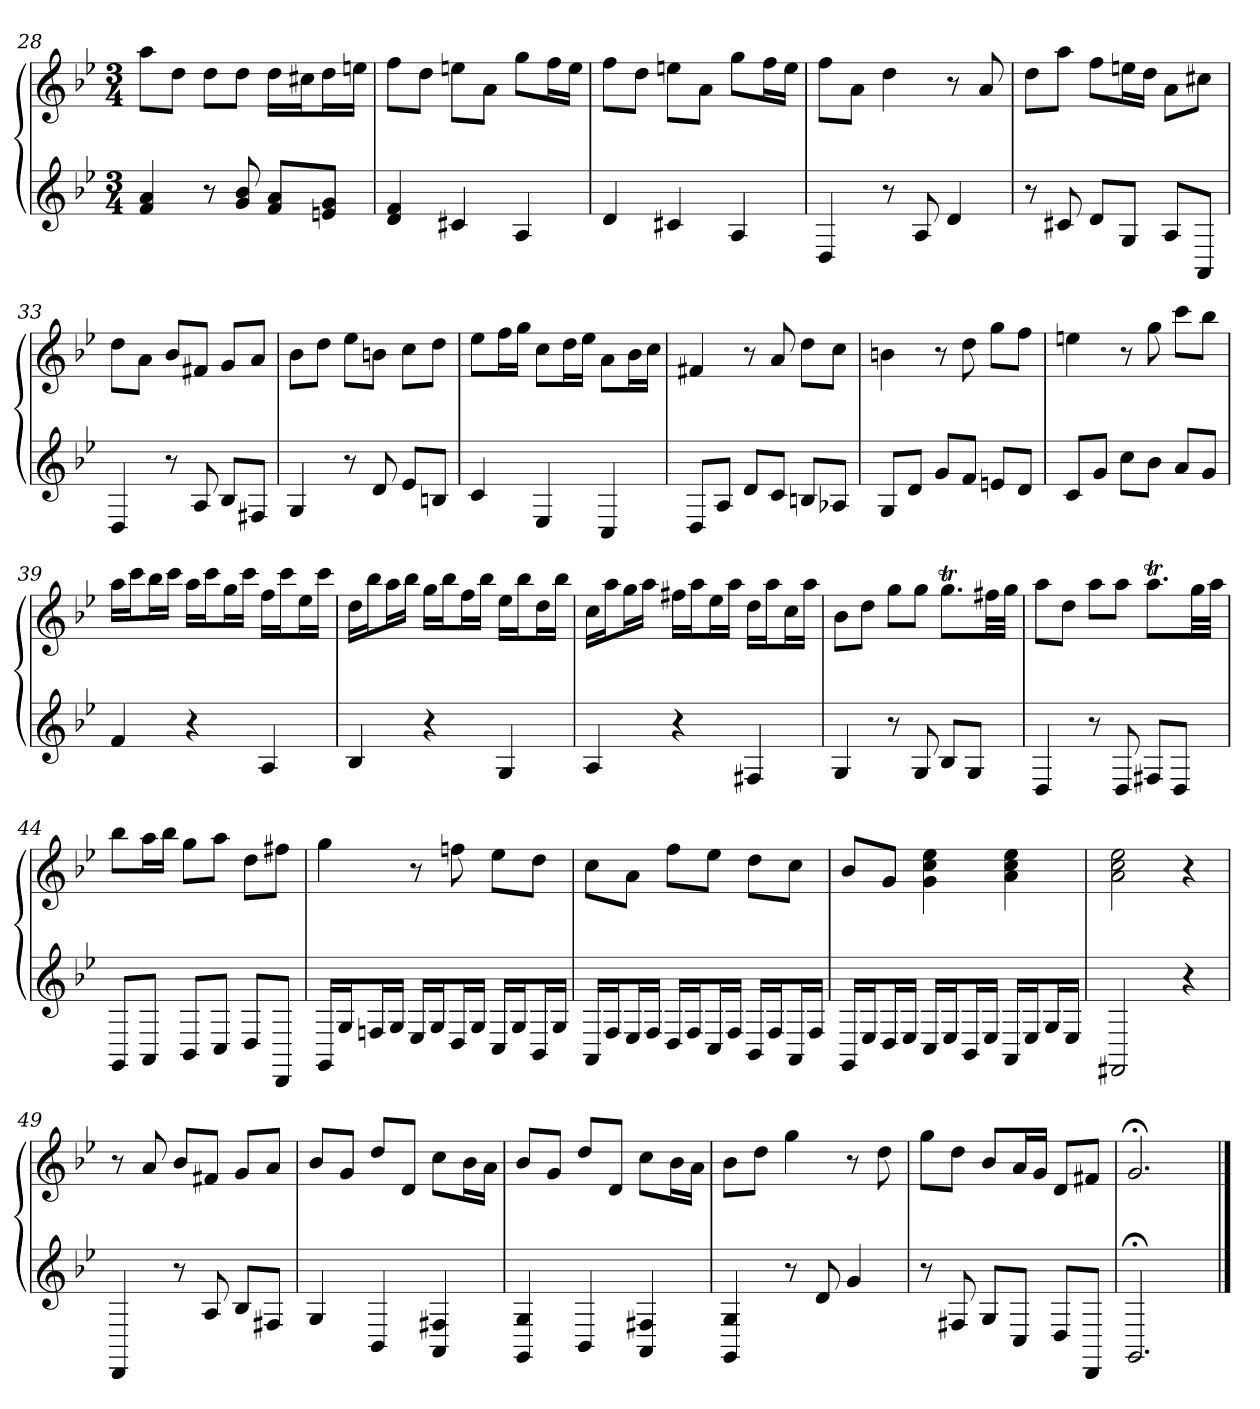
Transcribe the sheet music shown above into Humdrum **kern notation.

**kern	**kern
*part1	*part1
*staff2	*staff1
*k[b-e-]	*k[b-e-]
*g:	*g:
*M3/4	*M3/4
=28	=28
4f 4a	8aaL
.	8ddJ
8r	8ddL
8g 8b-	8ddJ
8f 8aL	16ddLL
.	16cc#XJ
8en 8gJ	16ddL
.	16eenJJ
=29	=29
4d 4f	8ffL
.	8ddJ
4c#X	8eenL
.	8aJ
4A	8ggL
.	16ffL
.	16eeJJ
=30	=30
4d	8ffL
.	8ddJ
4c#X	8eenL
.	8aJ
4A	8ggL
.	16ffL
.	16eeJJ
=31	=31
4D	8ffL
.	8aJ
8r	4dd
8A	.
4d	8r
.	8a
=32	=32
8r	8ddL
8c#X	8aaJ
8dL	8ffL
8GJ	16eenL
.	16ddJJ
8AL	8aL
8AAJ	8cc#XJ
=33	=33
4D	8ddL
.	8aJ
8r	8b-L
8A	8f#XJ
8B-L	8gL
8F#XJ	8aJ
=34	=34
4G	8b-L
.	8ddJ
8r	8ee-L
8d	8bnJ
8e-L	8ccL
8BnJ	8ddJ
=35	=35
4c	8ee-L
.	16ffL
.	16ggJJ
4E-	8ccL
.	16ddL
.	16ee-JJ
4C	8aL
.	16b-L
.	16ccJJ
=36	=36
8DL	4f#X
8AJ	.
8dL	8r
8cJ	8a
8BnL	8ddL
8A-XJ	8ccJ
=37	=37
8GL	4bn
8dJ	.
8gL	8r
8fJ	8dd
8enL	8ggL
8dJ	8ffJ
=38	=38
8cL	4een
8gJ	.
8ccL	8r
8b-J	8gg
8aL	8cccL
8gJ	8bb-J
=39	=39
4f	16aaLL
.	16cccJ
.	16bb-L
.	16cccJJ
4r	16aaLL
.	16cccJ
.	16ggL
.	16cccJJ
4A	16ffLL
.	16cccJ
.	16ee-L
.	16cccJJ
=40	=40
4B-	16ddLL
.	16bb-J
.	16aaL
.	16bb-JJ
4r	16ggLL
.	16bb-J
.	16ffL
.	16bb-JJ
4G	16ee-LL
.	16bb-J
.	16ddL
.	16bb-JJ
=41	=41
4A	16ccLL
.	16aaJ
.	16ggL
.	16aaJJ
4r	16ff#XLL
.	16aaJ
.	16ee-L
.	16aaJJ
4F#X	16ddLL
.	16aaJ
.	16ccL
.	16aaJJ
=42	=42
4G	8b-L
.	8ddJ
8r	8ggL
8G	8ggJ
8B-L	8.ggTL
8GJ	.
.	32ff#XLL
.	32ggJJJ
=43	=43
4D	8aaL
.	8ddJ
8r	8aaL
8D	8aaJ
8F#XL	8.aatL
8DJ	.
.	32ggLL
.	32aaJJJ
=44	=44
8GGL	8bb-L
8AAJ	16aaL
.	16bb-JJ
8BB-L	8ggL
8CJ	8aaJ
8DL	8ddL
8DDJ	8ff#XJ
=45	=45
16GGLL	4gg
16GJ	.
16FnL	.
16GJJ	.
16E-LL	8r
16GJ	.
16DL	8ffn
16GJJ	.
16CLL	8ee-L
16GJ	.
16BB-L	8ddJ
16GJJ	.
=46	=46
16AALL	8ccL
16FJ	.
16E-L	8aJ
16FJJ	.
16DLL	8ffL
16FJ	.
16CL	8ee-J
16FJJ	.
16BB-LL	8ddL
16FJ	.
16AAL	8ccJ
16FJJ	.
=47	=47
16GGLL	8b-L
16E-J	.
16DL	8gJ
16E-JJ	.
16CLL	4g 4cc 4ee-
16E-J	.
16BB-L	.
16E-JJ	.
16AALL	4a 4cc 4ee-
16E-J	.
16GL	.
16E-JJ	.
=48	=48
2FF#X	2a 2cc 2ee-
4r	4r
=49	=49
4DD	8r
.	8a
8r	8b-L
8A	8f#XJ
8B-L	8gL
8F#XJ	8aJ
=50	=50
4G	8b-L
.	8gJ
4BB-	8ddL
.	8dJ
4AA 4F#X	8ccL
.	16b-L
.	16aJJ
=51	=51
4GG 4G	8b-L
.	8gJ
4BB-	8ddL
.	8dJ
4AA 4F#X	8ccL
.	16b-L
.	16aJJ
=52	=52
4GG 4G	8b-L
.	8ddJ
8r	4gg
8d	.
4g	8r
.	8dd
=53	=53
8r	8ggL
8F#X	8ddJ
8GL	8b-L
8CJ	16aL
.	16gJJ
8DL	8dL
8DDJ	8f#XJ
=54	=54
2.GG;<	2.g;<
==	==
*-	*-
